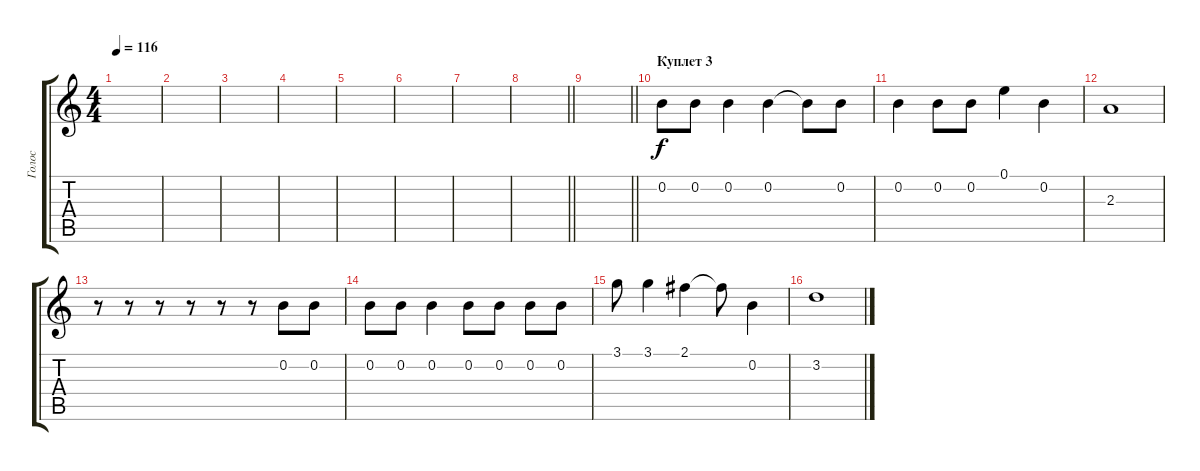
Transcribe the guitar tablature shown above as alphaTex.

\track ("Голос" "Голос") {instrument electricguitarjazz}
\staff {score tabs}
\tuning (E4 B3 G3 D3 A2 E2) {hide}
\ts (4 4)
\tempo 116
\clef g2
\ks c
|
|
|
|
|
|
|
\barLineRight lightlight
|
\barLineRight lightlight
|
\section ("" "Куплет 3")
0.2.8 0.2.8 0.2.4 0.2.4 0.2{t}.8 0.2.8 |
0.2.4 0.2.8 0.2.8 0.1.4 0.2.4 |
2.3.1 |
r.8 r.8 r.8 r.8 r.8 r.8 0.2.8 0.2.8 |
0.2.8 0.2.8 0.2.4 0.2.8 0.2.8 0.2.8 0.2.8 |
3.1.8 3.1.4 2.1.4 2.1{t}.8 0.2.4 |
3.2.1
